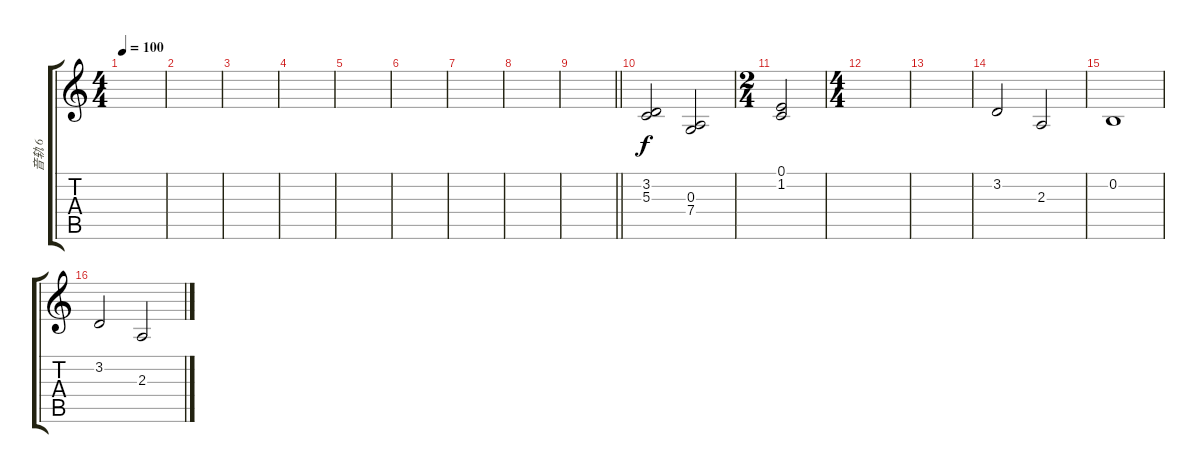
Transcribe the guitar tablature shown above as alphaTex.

\track ("音轨 6" "音轨 6") {instrument lead1square}
\staff {score tabs}
\tuning (E4 B3 G3 D3 A2 E2) {hide}
\ts (4 4)
\tempo 100
\clef g2
\ks c
|
|
|
|
|
|
|
|
\barLineRight lightlight
|
(3.2 5.3).2 (0.3 7.4).2 |
\ts (2 4)
(0.1 1.2).2 |
\ts (4 4)
|
|
3.2.2 2.3.2 |
0.2.1 |
3.2.2 2.3.2
